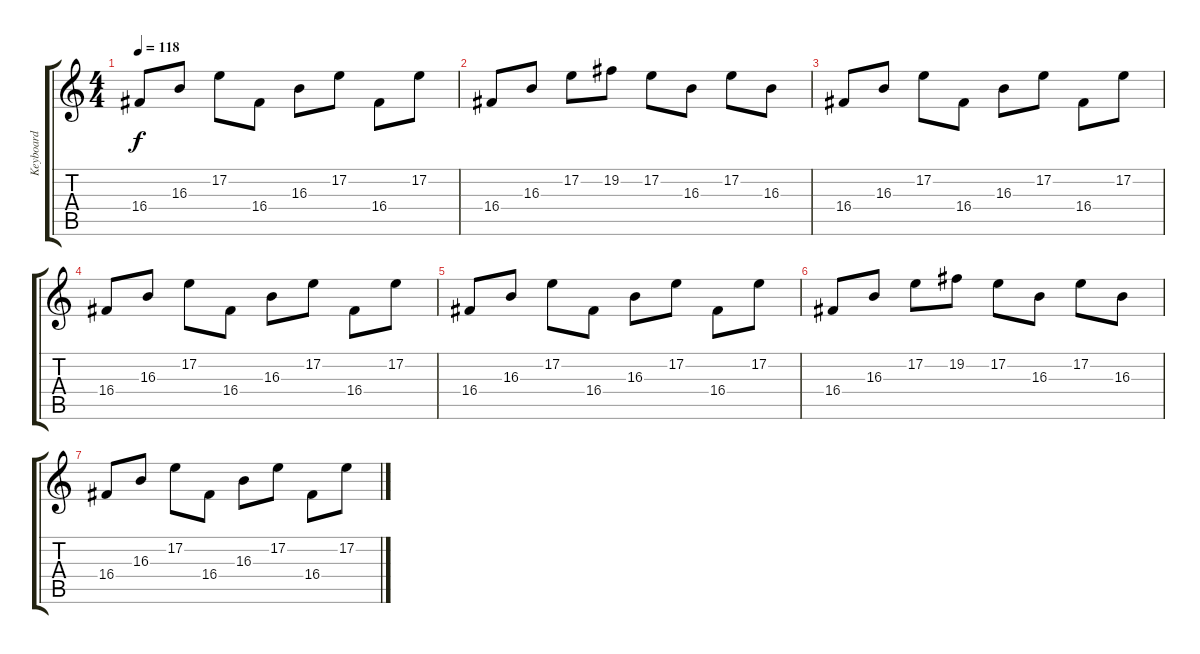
\track ("Keyboard" "Keyboard") {instrument brightacousticpiano}
\staff {score tabs}
\tuning (E4 B3 G3 D3 A2 E2) {hide}
\ts (4 4)
\tempo 118
\clef g2
\ks c
16.4.8{dy f} 16.3.8 17.2.8 16.4.8 16.3.8 17.2.8 16.4.8 17.2.8 |
16.4.8 16.3.8 17.2.8 19.2.8 17.2.8 16.3.8 17.2.8 16.3.8 |
16.4.8 16.3.8 17.2.8 16.4.8 16.3.8 17.2.8 16.4.8 17.2.8 |
16.4.8 16.3.8 17.2.8 16.4.8 16.3.8 17.2.8 16.4.8 17.2.8 |
16.4.8 16.3.8 17.2.8 16.4.8 16.3.8 17.2.8 16.4.8 17.2.8 |
16.4.8 16.3.8 17.2.8 19.2.8 17.2.8 16.3.8 17.2.8 16.3.8 |
16.4.8 16.3.8 17.2.8 16.4.8 16.3.8 17.2.8 16.4.8 17.2.8
